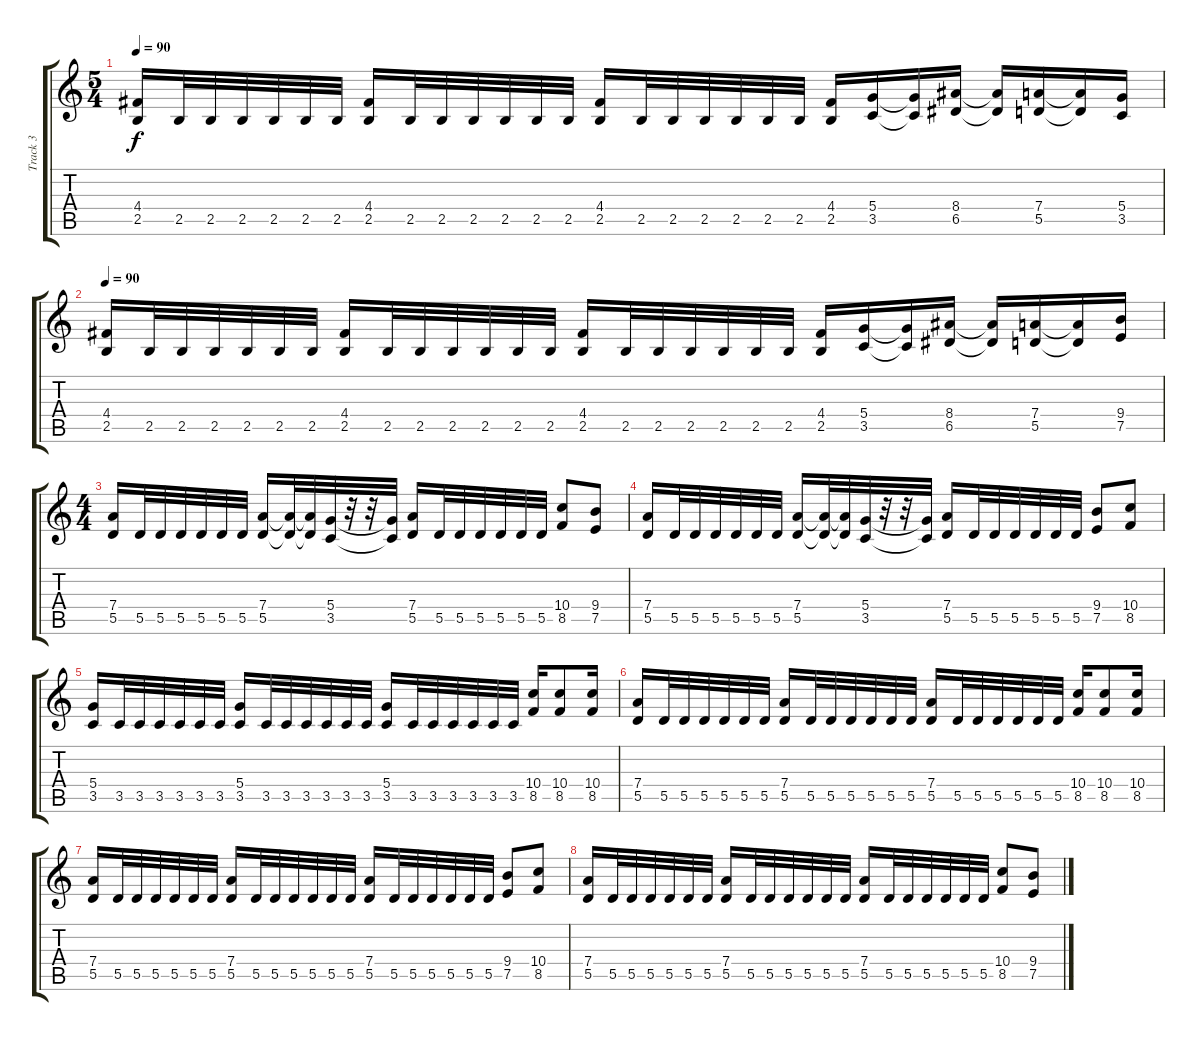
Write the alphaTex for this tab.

\track ("Track 3" "Track 3") {instrument distortionguitar}
\staff {score tabs}
\tuning (E4 B3 G3 D3 A2 E2) {hide}
\ts (5 4)
\tempo 90
\clef g2
\ks c
(4.4 2.5).16{dy f} 2.5.32 2.5.32 2.5.32 2.5.32 2.5.32 2.5.32 (4.4 2.5).16 2.5.32 2.5.32 2.5.32 2.5.32 2.5.32 2.5.32 (4.4 2.5).16 2.5.32 2.5.32 2.5.32 2.5.32 2.5.32 2.5.32 (4.4 2.5).16 (5.4 3.5).16 (5.4{t} 3.5{t}).16 (8.4 6.5).16 (8.4{t} 6.5{t}).16 (7.4 5.5).16 (7.4{t} 5.5{t}).16 (5.4 3.5).16 |
\tempo 90
(4.4 2.5).16 2.5.32 2.5.32 2.5.32 2.5.32 2.5.32 2.5.32 (4.4 2.5).16 2.5.32 2.5.32 2.5.32 2.5.32 2.5.32 2.5.32 (4.4 2.5).16 2.5.32 2.5.32 2.5.32 2.5.32 2.5.32 2.5.32 (4.4 2.5).16 (5.4 3.5).16 (5.4{t} 3.5{t}).16 (8.4 6.5).16 (8.4{t} 6.5{t}).16 (7.4 5.5).16 (7.4{t} 5.5{t}).16 (9.4 7.5).16 |
\ts (4 4)
(7.4 5.5).16 5.5.32 5.5.32 5.5.32 5.5.32 5.5.32 5.5.32 (7.4 5.5).16 (7.4{t} 5.5{t}).32 (7.4{t} 5.5{t}).32 (5.4 3.5).32 r.32 r.32 (5.4{t} 3.5{t}).32 (7.4 5.5).16 5.5.32 5.5.32 5.5.32 5.5.32 5.5.32 5.5.32 (10.4 8.5).8 (9.4 7.5).8 |
(7.4 5.5).16 5.5.32 5.5.32 5.5.32 5.5.32 5.5.32 5.5.32 (7.4 5.5).16 (7.4{t} 5.5{t}).32 (7.4{t} 5.5{t}).32 (5.4 3.5).32 r.32 r.32 (5.4{t} 3.5{t}).32 (7.4 5.5).16 5.5.32 5.5.32 5.5.32 5.5.32 5.5.32 5.5.32 (9.4 7.5).8 (10.4 8.5).8 |
(5.4 3.5).16 3.5.32 3.5.32 3.5.32 3.5.32 3.5.32 3.5.32 (5.4 3.5).16 3.5.32 3.5.32 3.5.32 3.5.32 3.5.32 3.5.32 (5.4 3.5).16 3.5.32 3.5.32 3.5.32 3.5.32 3.5.32 3.5.32 (10.4 8.5).16 (10.4 8.5).8 (10.4 8.5).16 |
(7.4 5.5).16 5.5.32 5.5.32 5.5.32 5.5.32 5.5.32 5.5.32 (7.4 5.5).16 5.5.32 5.5.32 5.5.32 5.5.32 5.5.32 5.5.32 (7.4 5.5).16 5.5.32 5.5.32 5.5.32 5.5.32 5.5.32 5.5.32 (10.4 8.5).16 (10.4 8.5).8 (10.4 8.5).16 |
(7.4 5.5).16 5.5.32 5.5.32 5.5.32 5.5.32 5.5.32 5.5.32 (7.4 5.5).16 5.5.32 5.5.32 5.5.32 5.5.32 5.5.32 5.5.32 (7.4 5.5).16 5.5.32 5.5.32 5.5.32 5.5.32 5.5.32 5.5.32 (9.4 7.5).8 (10.4 8.5).8 |
(7.4 5.5).16 5.5.32 5.5.32 5.5.32 5.5.32 5.5.32 5.5.32 (7.4 5.5).16 5.5.32 5.5.32 5.5.32 5.5.32 5.5.32 5.5.32 (7.4 5.5).16 5.5.32 5.5.32 5.5.32 5.5.32 5.5.32 5.5.32 (10.4 8.5).8 (9.4 7.5).8
